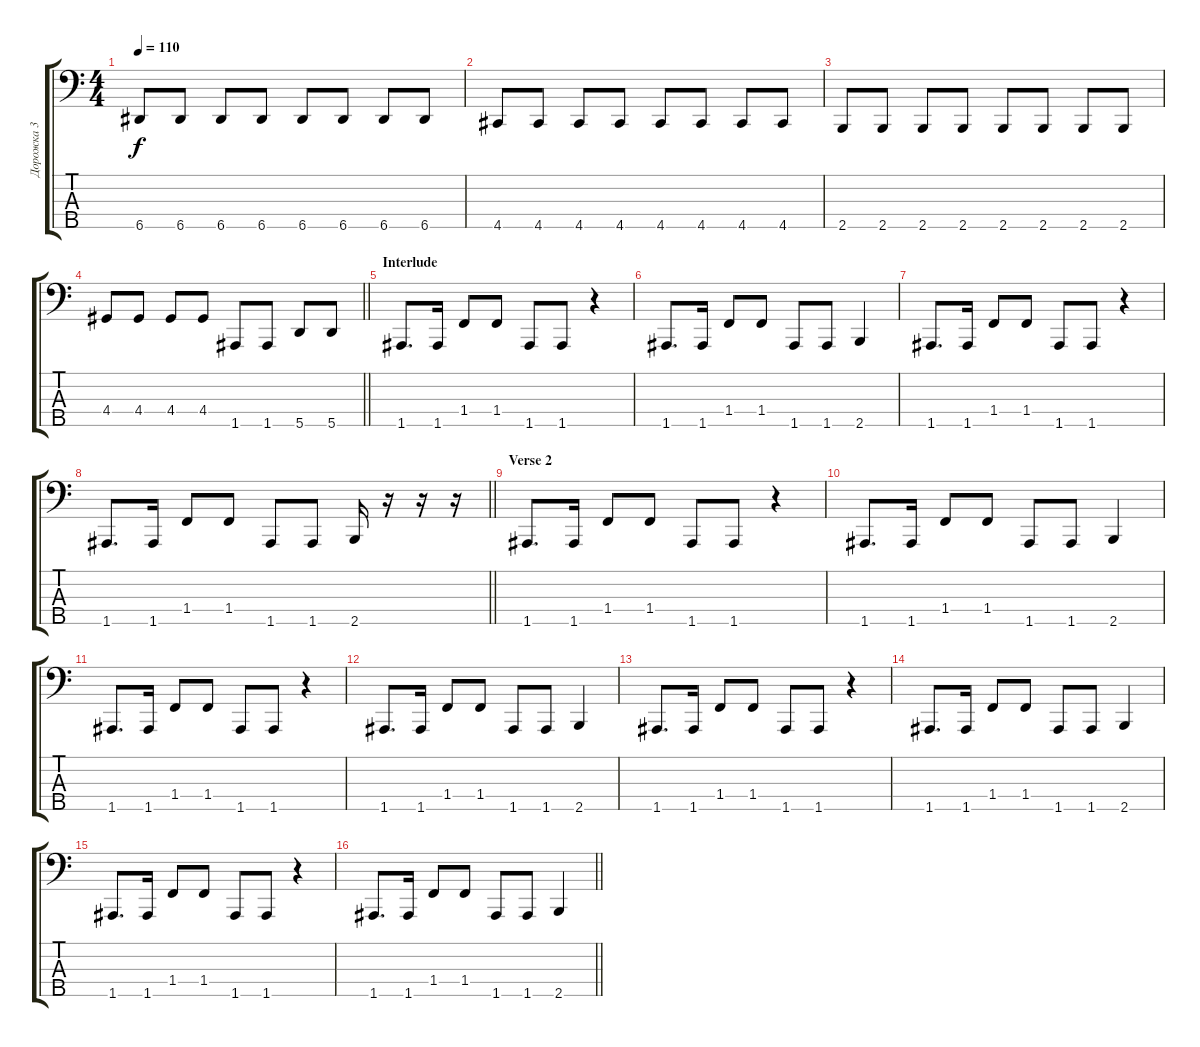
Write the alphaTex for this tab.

\track ("Дорожка 3" "Дорожка 3") {instrument electricbassfinger}
\staff {score tabs}
\tuning (G2 D2 A1 E1 A0) {hide}
\ts (4 4)
\tempo 110
\clef f4
\ks c
6.5.8{dy f} 6.5.8 6.5.8 6.5.8 6.5.8 6.5.8 6.5.8 6.5.8 |
4.5.8 4.5.8 4.5.8 4.5.8 4.5.8 4.5.8 4.5.8 4.5.8 |
2.5.8 2.5.8 2.5.8 2.5.8 2.5.8 2.5.8 2.5.8 2.5.8 |
\barLineRight lightlight
4.4.8 4.4.8 4.4.8 4.4.8 1.5.8 1.5.8 5.5.8 5.5.8 |
\section ("" "Interlude")
1.5.8{d} 1.5.16 1.4.8 1.4.8 1.5.8 1.5.8 r.4 |
1.5.8{d} 1.5.16 1.4.8 1.4.8 1.5.8 1.5.8 2.5.4 |
1.5.8{d} 1.5.16 1.4.8 1.4.8 1.5.8 1.5.8 r.4 |
\barLineRight lightlight
1.5.8{d} 1.5.16 1.4.8 1.4.8 1.5.8 1.5.8 2.5.16 r.16 r.16 r.16 |
\section ("" "Verse 2")
1.5.8{d} 1.5.16 1.4.8 1.4.8 1.5.8 1.5.8 r.4 |
1.5.8{d} 1.5.16 1.4.8 1.4.8 1.5.8 1.5.8 2.5.4 |
1.5.8{d} 1.5.16 1.4.8 1.4.8 1.5.8 1.5.8 r.4 |
1.5.8{d} 1.5.16 1.4.8 1.4.8 1.5.8 1.5.8 2.5.4 |
1.5.8{d} 1.5.16 1.4.8 1.4.8 1.5.8 1.5.8 r.4 |
1.5.8{d} 1.5.16 1.4.8 1.4.8 1.5.8 1.5.8 2.5.4 |
1.5.8{d} 1.5.16 1.4.8 1.4.8 1.5.8 1.5.8 r.4 |
\barLineRight lightlight
1.5.8{d} 1.5.16 1.4.8 1.4.8 1.5.8 1.5.8 2.5.4
